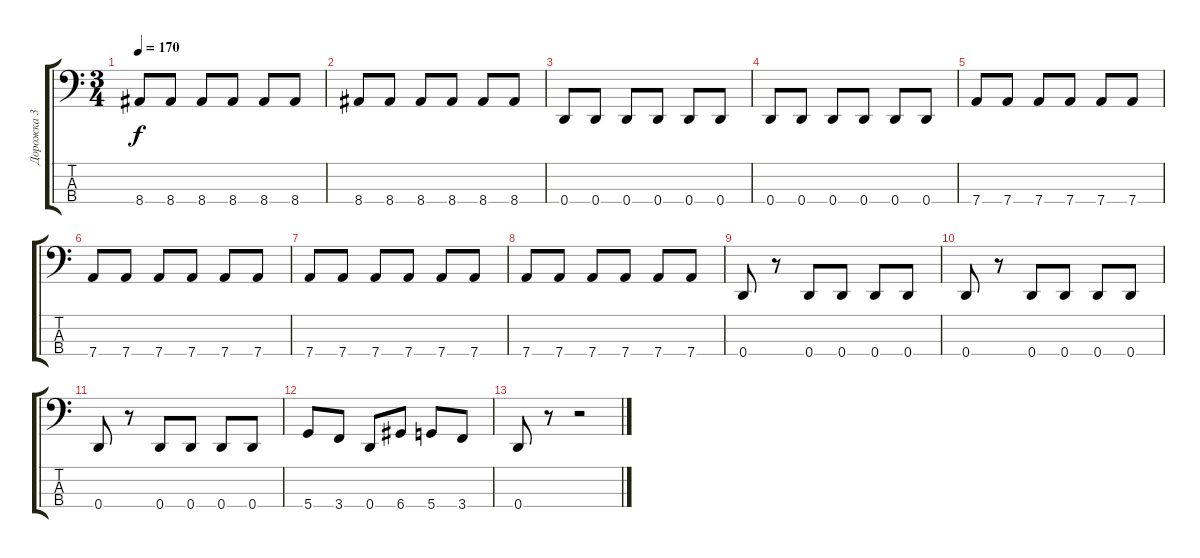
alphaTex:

\track ("Дорожка 3" "Дорожка 3") {instrument electricbassfinger}
\staff {score tabs}
\tuning (G2 D2 A1 D1) {hide}
\ts (3 4)
\tempo 170
\clef f4
\ks c
8.4.8{dy f} 8.4.8 8.4.8 8.4.8 8.4.8 8.4.8 |
8.4.8 8.4.8 8.4.8 8.4.8 8.4.8 8.4.8 |
0.4.8 0.4.8 0.4.8 0.4.8 0.4.8 0.4.8 |
0.4.8 0.4.8 0.4.8 0.4.8 0.4.8 0.4.8 |
7.4.8 7.4.8 7.4.8 7.4.8 7.4.8 7.4.8 |
7.4.8 7.4.8 7.4.8 7.4.8 7.4.8 7.4.8 |
7.4.8 7.4.8 7.4.8 7.4.8 7.4.8 7.4.8 |
7.4.8 7.4.8 7.4.8 7.4.8 7.4.8 7.4.8 |
0.4.8 r.8 0.4.8 0.4.8 0.4.8 0.4.8 |
0.4.8 r.8 0.4.8 0.4.8 0.4.8 0.4.8 |
0.4.8 r.8 0.4.8 0.4.8 0.4.8 0.4.8 |
5.4.8 3.4.8 0.4.8 6.4.8 5.4.8 3.4.8 |
0.4.8 r.8 r.2
